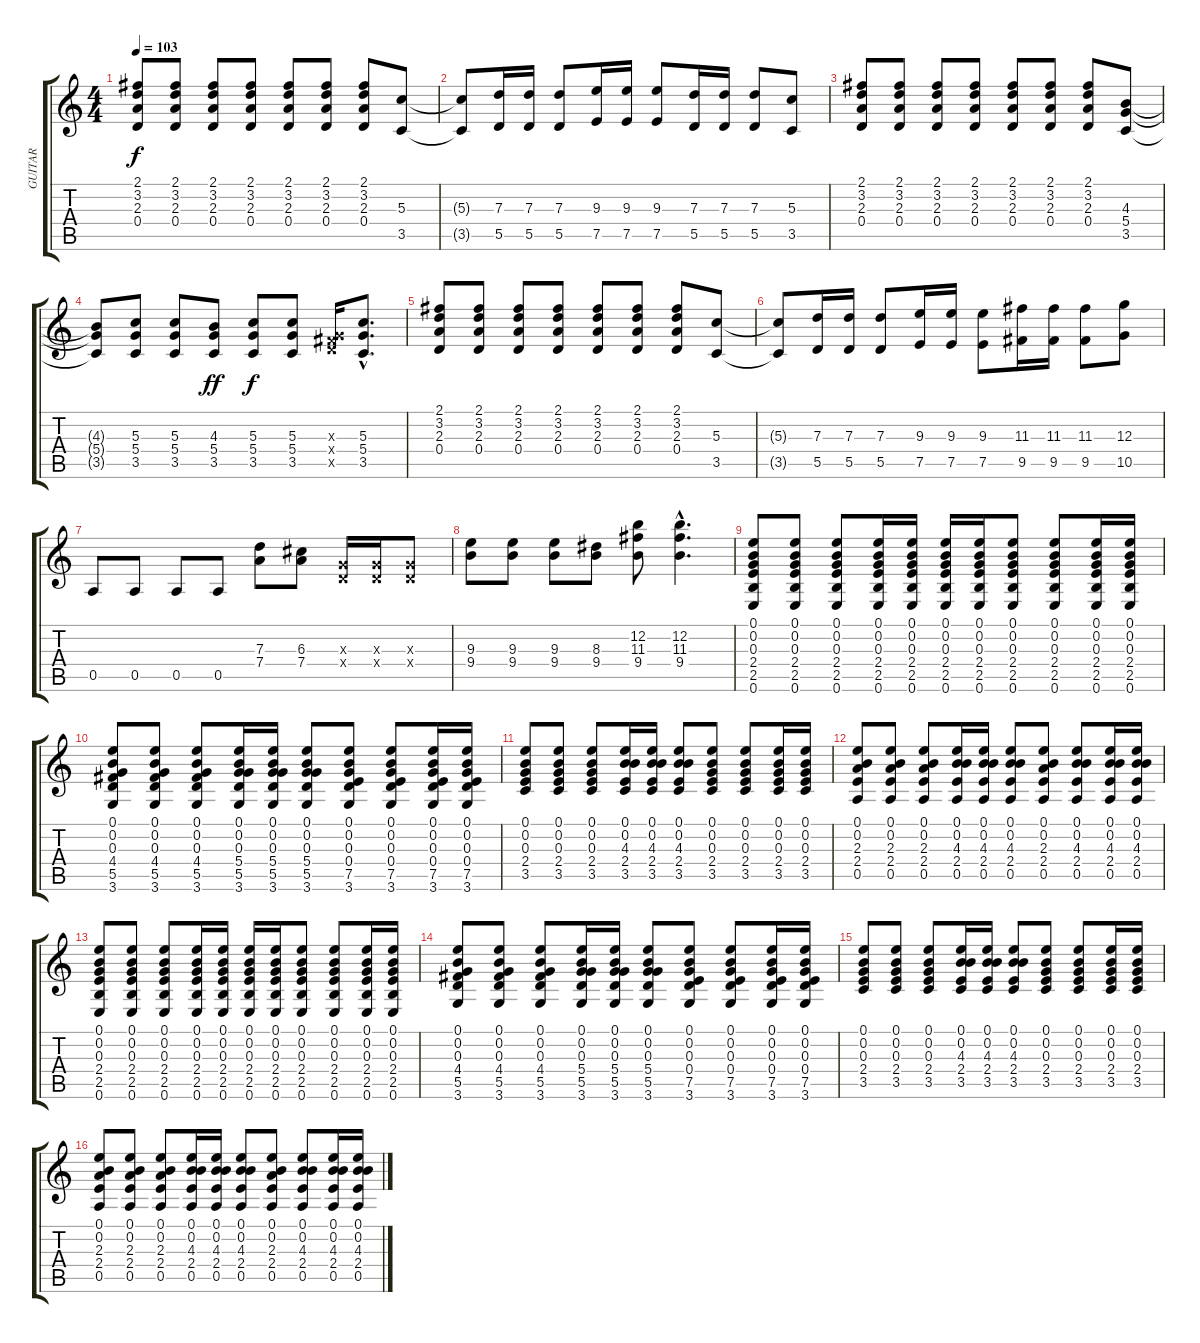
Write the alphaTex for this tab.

\track ("GUITAR " "GUITAR ") {instrument distortionguitar}
\staff {score tabs}
\tuning (E4 B3 G3 D3 A2 E2) {hide}
\ts (4 4)
\tempo 103
\clef g2
\ks c
(2.1 3.2 2.3 0.4).8{dy f} (2.1 3.2 2.3 0.4).8 (2.1 3.2 2.3 0.4).8 (2.1 3.2 2.3 0.4).8 (2.1 3.2 2.3 0.4).8 (2.1 3.2 2.3 0.4).8 (2.1 3.2 2.3 0.4).8 (5.3 3.5).8 |
(5.3{t} 3.5{t}).8 (7.3 5.5).16 (7.3 5.5).16 (7.3 5.5).8 (9.3 7.5).16 (9.3 7.5).16 (9.3 7.5).8 (7.3 5.5).16 (7.3 5.5).16 (7.3 5.5).8 (5.3 3.5).8 |
(2.1 3.2 2.3 0.4).8 (2.1 3.2 2.3 0.4).8 (2.1 3.2 2.3 0.4).8 (2.1 3.2 2.3 0.4).8 (2.1 3.2 2.3 0.4).8 (2.1 3.2 2.3 0.4).8 (2.1 3.2 2.3 0.4).8 (4.3 5.4 3.5).8 |
(4.3{t} 5.4{t} 3.5{t}).8 (5.3 5.4 3.5).8 (5.3 5.4 3.5).8 (4.3 5.4 3.5).8{dy ff} (5.3 5.4 3.5).8{dy f} (5.3 5.4 3.5).8 (0.3{x} 0.4{x} 9.5{x}).16 (5.3{hac} 5.4{hac} 3.5{hac}).8{d} |
(2.1 3.2 2.3 0.4).8 (2.1 3.2 2.3 0.4).8 (2.1 3.2 2.3 0.4).8 (2.1 3.2 2.3 0.4).8 (2.1 3.2 2.3 0.4).8 (2.1 3.2 2.3 0.4).8 (2.1 3.2 2.3 0.4).8 (5.3 3.5).8 |
(5.3{t} 3.5{t}).8 (7.3 5.5).16 (7.3 5.5).16 (7.3 5.5).8 (9.3 7.5).16 (9.3 7.5).16 (9.3 7.5).8 (11.3 9.5).16 (11.3 9.5).16 (11.3 9.5).8 (12.3 10.5).8 |
0.5.8 0.5.8 0.5.8 0.5.8 (7.3 7.4).8 (6.3 7.4).8 (0.3{x} 0.4{x}).16 (0.3{x} 0.4{x}).16 (0.3{x} 0.4{x}).8 |
(9.3 9.4).8 (9.3 9.4).8 (9.3 9.4).8 (8.3 9.4).8 (12.2 11.3 9.4).8 (12.2{hac} 11.3{hac} 9.4{hac}).4{d} |
(0.1 0.2 0.3 2.4 2.5 0.6).8 (0.1 0.2 0.3 2.4 2.5 0.6).8 (0.1 0.2 0.3 2.4 2.5 0.6).8 (0.1 0.2 0.3 2.4 2.5 0.6).16 (0.1 0.2 0.3 2.4 2.5 0.6).16 (0.1 0.2 0.3 2.4 2.5 0.6).16 (0.1 0.2 0.3 2.4 2.5 0.6).16 (0.1 0.2 0.3 2.4 2.5 0.6).8 (0.1 0.2 0.3 2.4 2.5 0.6).8 (0.1 0.2 0.3 2.4 2.5 0.6).16 (0.1 0.2 0.3 2.4 2.5 0.6).16 |
(0.1 0.2 0.3 4.4 5.5 3.6).8 (0.1 0.2 0.3 4.4 5.5 3.6).8 (0.1 0.2 0.3 4.4 5.5 3.6).8 (0.1 0.2 0.3 5.4 5.5 3.6).16 (0.1 0.2 0.3 5.4 5.5 3.6).16 (0.1 0.2 0.3 5.4 5.5 3.6).8 (0.1 0.2 0.3 0.4 7.5 3.6).8 (0.1 0.2 0.3 0.4 7.5 3.6).8 (0.1 0.2 0.3 0.4 7.5 3.6).16 (0.1 0.2 0.3 0.4 7.5 3.6).16 |
(0.1 0.2 0.3 2.4 3.5).8 (0.1 0.2 0.3 2.4 3.5).8 (0.1 0.2 0.3 2.4 3.5).8 (0.1 0.2 4.3 2.4 3.5).16 (0.1 0.2 4.3 2.4 3.5).16 (0.1 0.2 4.3 2.4 3.5).8 (0.1 0.2 0.3 2.4 3.5).8 (0.1 0.2 0.3 2.4 3.5).8 (0.1 0.2 0.3 2.4 3.5).16 (0.1 0.2 0.3 2.4 3.5).16 |
(0.1 0.2 2.3 2.4 0.5).8 (0.1 0.2 2.3 2.4 0.5).8 (0.1 0.2 2.3 2.4 0.5).8 (0.1 0.2 4.3 2.4 0.5).16 (0.1 0.2 4.3 2.4 0.5).16 (0.1 0.2 4.3 2.4 0.5).8 (0.1 0.2 2.3 2.4 0.5).8 (0.1 0.2 4.3 2.4 0.5).8 (0.1 0.2 4.3 2.4 0.5).16 (0.1 0.2 4.3 2.4 0.5).16 |
(0.1 0.2 0.3 2.4 2.5 0.6).8 (0.1 0.2 0.3 2.4 2.5 0.6).8 (0.1 0.2 0.3 2.4 2.5 0.6).8 (0.1 0.2 0.3 2.4 2.5 0.6).16 (0.1 0.2 0.3 2.4 2.5 0.6).16 (0.1 0.2 0.3 2.4 2.5 0.6).16 (0.1 0.2 0.3 2.4 2.5 0.6).16 (0.1 0.2 0.3 2.4 2.5 0.6).8 (0.1 0.2 0.3 2.4 2.5 0.6).8 (0.1 0.2 0.3 2.4 2.5 0.6).16 (0.1 0.2 0.3 2.4 2.5 0.6).16 |
(0.1 0.2 0.3 4.4 5.5 3.6).8 (0.1 0.2 0.3 4.4 5.5 3.6).8 (0.1 0.2 0.3 4.4 5.5 3.6).8 (0.1 0.2 0.3 5.4 5.5 3.6).16 (0.1 0.2 0.3 5.4 5.5 3.6).16 (0.1 0.2 0.3 5.4 5.5 3.6).8 (0.1 0.2 0.3 0.4 7.5 3.6).8 (0.1 0.2 0.3 0.4 7.5 3.6).8 (0.1 0.2 0.3 0.4 7.5 3.6).16 (0.1 0.2 0.3 0.4 7.5 3.6).16 |
(0.1 0.2 0.3 2.4 3.5).8 (0.1 0.2 0.3 2.4 3.5).8 (0.1 0.2 0.3 2.4 3.5).8 (0.1 0.2 4.3 2.4 3.5).16 (0.1 0.2 4.3 2.4 3.5).16 (0.1 0.2 4.3 2.4 3.5).8 (0.1 0.2 0.3 2.4 3.5).8 (0.1 0.2 0.3 2.4 3.5).8 (0.1 0.2 0.3 2.4 3.5).16 (0.1 0.2 0.3 2.4 3.5).16 |
(0.1 0.2 2.3 2.4 0.5).8 (0.1 0.2 2.3 2.4 0.5).8 (0.1 0.2 2.3 2.4 0.5).8 (0.1 0.2 4.3 2.4 0.5).16 (0.1 0.2 4.3 2.4 0.5).16 (0.1 0.2 4.3 2.4 0.5).8 (0.1 0.2 2.3 2.4 0.5).8 (0.1 0.2 4.3 2.4 0.5).8 (0.1 0.2 4.3 2.4 0.5).16 (0.1 0.2 4.3 2.4 0.5).16
